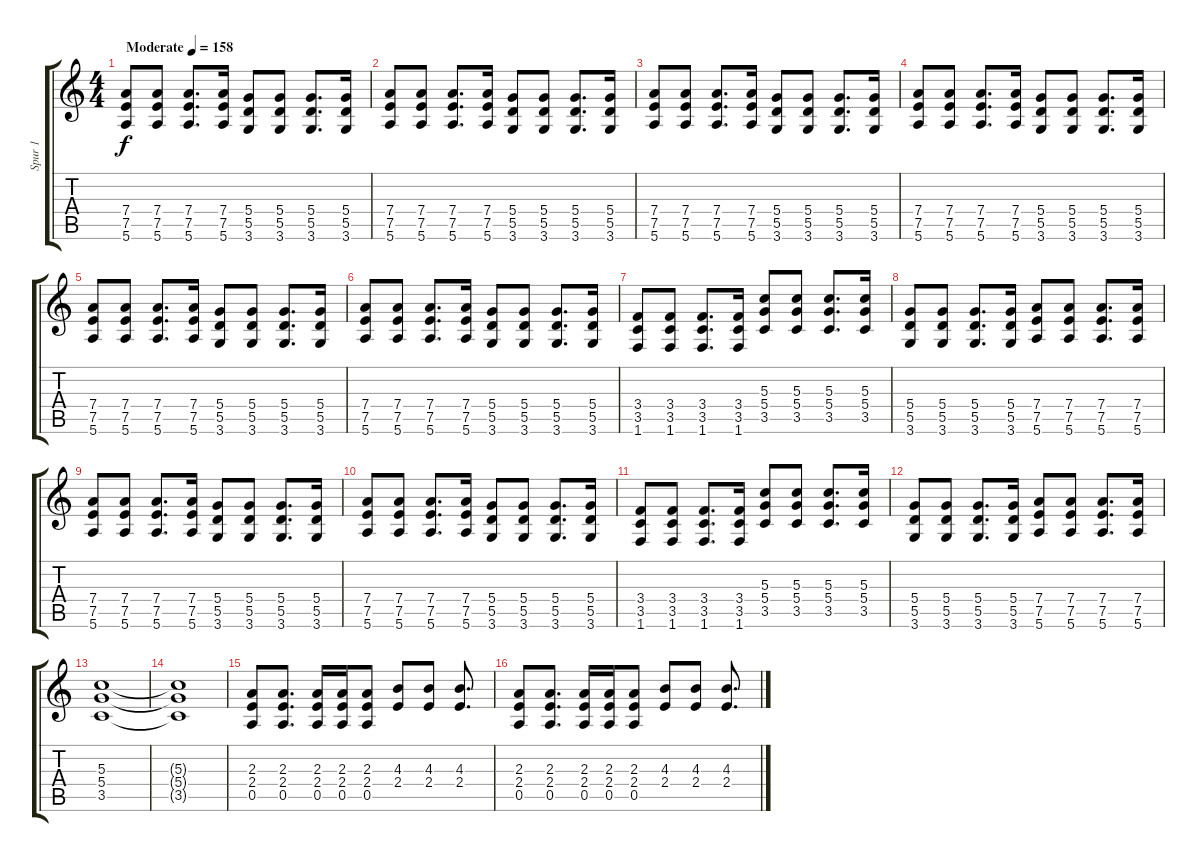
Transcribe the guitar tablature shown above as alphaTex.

\track ("Spur 1" "Spur 1") {instrument overdrivenguitar}
\staff {score tabs}
\tuning (E4 B3 G3 D3 A2 E2) {hide}
\ts (4 4)
\tempo (158 "Moderate")
\clef g2
\ks c
(7.4 7.5 5.6).8{dy f instrument overdrivenguitar} (7.4 7.5 5.6).8 (7.4 7.5 5.6).8{d} (7.4 7.5 5.6).16 (5.4 5.5 3.6).8 (5.4 5.5 3.6).8 (5.4 5.5 3.6).8{d} (5.4 5.5 3.6).16 |
(7.4 7.5 5.6).8 (7.4 7.5 5.6).8 (7.4 7.5 5.6).8{d} (7.4 7.5 5.6).16 (5.4 5.5 3.6).8 (5.4 5.5 3.6).8 (5.4 5.5 3.6).8{d} (5.4 5.5 3.6).16 |
(7.4 7.5 5.6).8 (7.4 7.5 5.6).8 (7.4 7.5 5.6).8{d} (7.4 7.5 5.6).16 (5.4 5.5 3.6).8 (5.4 5.5 3.6).8 (5.4 5.5 3.6).8{d} (5.4 5.5 3.6).16 |
(7.4 7.5 5.6).8 (7.4 7.5 5.6).8 (7.4 7.5 5.6).8{d} (7.4 7.5 5.6).16 (5.4 5.5 3.6).8 (5.4 5.5 3.6).8 (5.4 5.5 3.6).8{d} (5.4 5.5 3.6).16 |
(7.4 7.5 5.6).8 (7.4 7.5 5.6).8 (7.4 7.5 5.6).8{d} (7.4 7.5 5.6).16 (5.4 5.5 3.6).8 (5.4 5.5 3.6).8 (5.4 5.5 3.6).8{d} (5.4 5.5 3.6).16 |
(7.4 7.5 5.6).8 (7.4 7.5 5.6).8 (7.4 7.5 5.6).8{d} (7.4 7.5 5.6).16 (5.4 5.5 3.6).8 (5.4 5.5 3.6).8 (5.4 5.5 3.6).8{d} (5.4 5.5 3.6).16 |
(3.4 3.5 1.6).8 (3.4 3.5 1.6).8 (3.4 3.5 1.6).8{d} (3.4 3.5 1.6).16 (5.3 5.4 3.5).8 (5.3 5.4 3.5).8 (5.3 5.4 3.5).8{d} (5.3 5.4 3.5).16 |
(5.4 5.5 3.6).8 (5.4 5.5 3.6).8 (5.4 5.5 3.6).8{d} (5.4 5.5 3.6).16 (7.4 7.5 5.6).8 (7.4 7.5 5.6).8 (7.4 7.5 5.6).8{d} (7.4 7.5 5.6).16 |
(7.4 7.5 5.6).8 (7.4 7.5 5.6).8 (7.4 7.5 5.6).8{d} (7.4 7.5 5.6).16 (5.4 5.5 3.6).8 (5.4 5.5 3.6).8 (5.4 5.5 3.6).8{d} (5.4 5.5 3.6).16 |
(7.4 7.5 5.6).8 (7.4 7.5 5.6).8 (7.4 7.5 5.6).8{d} (7.4 7.5 5.6).16 (5.4 5.5 3.6).8 (5.4 5.5 3.6).8 (5.4 5.5 3.6).8{d} (5.4 5.5 3.6).16 |
(3.4 3.5 1.6).8 (3.4 3.5 1.6).8 (3.4 3.5 1.6).8{d} (3.4 3.5 1.6).16 (5.3 5.4 3.5).8 (5.3 5.4 3.5).8 (5.3 5.4 3.5).8{d} (5.3 5.4 3.5).16 |
(5.4 5.5 3.6).8 (5.4 5.5 3.6).8 (5.4 5.5 3.6).8{d} (5.4 5.5 3.6).16 (7.4 7.5 5.6).8 (7.4 7.5 5.6).8 (7.4 7.5 5.6).8{d} (7.4 7.5 5.6).16 |
(5.3 5.4 3.5).1 |
(5.3{t} 5.4{t} 3.5{t}).1 |
(2.3 2.4 0.5).8 (2.3 2.4 0.5).8{d} (2.3 2.4 0.5).16 (2.3 2.4 0.5).16 (2.3 2.4 0.5).8 (4.3 2.4).8 (4.3 2.4).8 (4.3 2.4).8{d} |
(2.3 2.4 0.5).8 (2.3 2.4 0.5).8{d} (2.3 2.4 0.5).16 (2.3 2.4 0.5).16 (2.3 2.4 0.5).8 (4.3 2.4).8 (4.3 2.4).8 (4.3 2.4).8{d}
